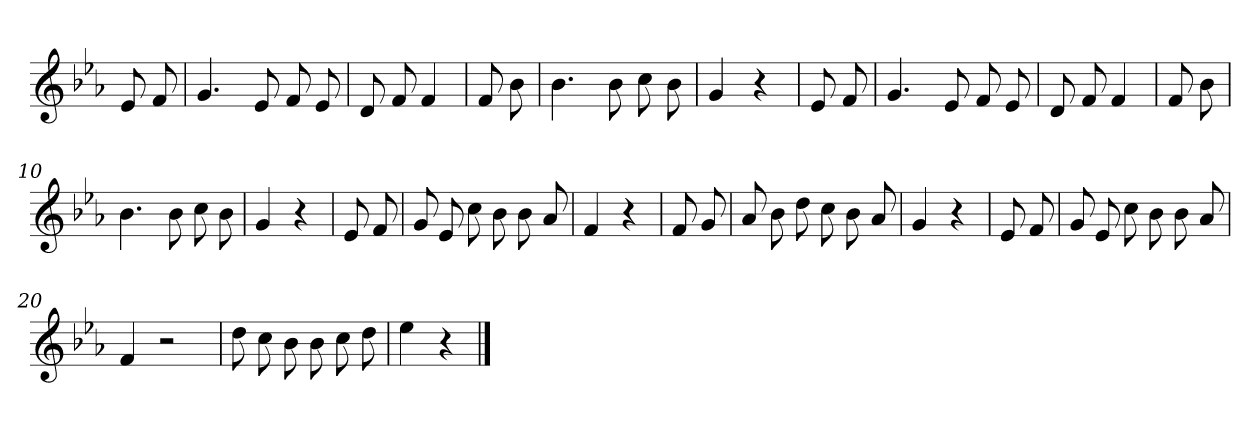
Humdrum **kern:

**kern
*part1
*staff1
*clefG2
*k[b-e-a-]
*E-:
=
8e-
8f
=1
4.g
8e-
8f
8e-
=2
8d
8f
4f
=3
8f
8b-
=4
4.b-
8b-
8cc
8b-
=5
4g
4r
=6
8e-
8f
=7
4.g
8e-
8f
8e-
=8
8d
8f
4f
=9
8f
8b-
=10
4.b-
8b-
8cc
8b-
=11
4g
4r
=12
8e-
8f
=13
8g
8e-
8cc
8b-
8b-
8a-
=14
4f
4r
=15
8f
8g
=16
8a-
8b-
8dd
8cc
8b-
8a-
=17
4g
4r
=18
8e-
8f
=19
8g
8e-
8cc
8b-
8b-
8a-
=20
4f
2r
=21
8dd
8cc
8b-
8b-
8cc
8dd
=22
4ee-
4r
==
*-
